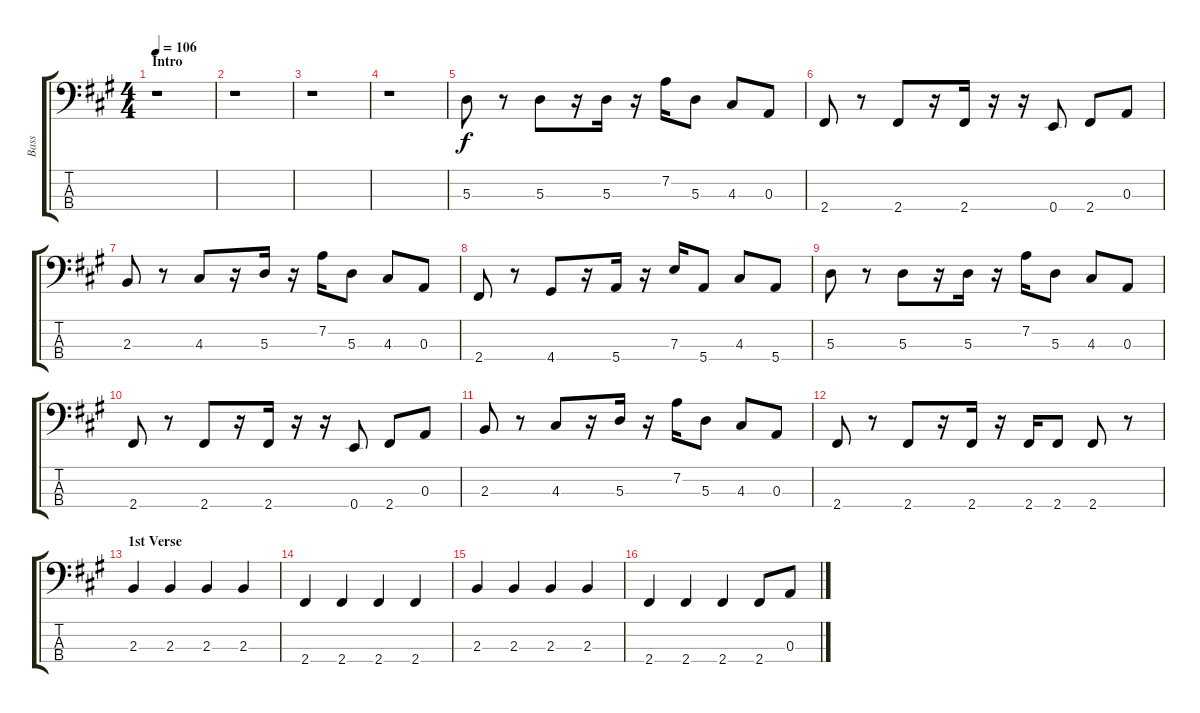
\track ("Bass" "Bass") {instrument electricbassfinger}
\staff {score tabs}
\tuning (G2 D2 A1 E1) {hide}
\ts (4 4)
\section ("" "Intro")
\tempo 106
\clef f4
\ks a
r.1{dy f instrument electricbassfinger} |
r.1 |
r.1 |
r.1 |
5.3.8{instrument distortionguitar} r.8 5.3.8 r.16 5.3.16 r.16 7.2.16 5.3.8 4.3.8 0.3.8 |
2.4.8 r.8 2.4.8 r.16 2.4.16 r.16 r.16 0.4.8 2.4.8 0.3.8 |
2.3.8 r.8 4.3.8 r.16 5.3.16 r.16 7.2.16 5.3.8 4.3.8 0.3.8 |
2.4.8 r.8 4.4.8 r.16 5.4.16 r.16 7.3.16 5.4.8 4.3.8 5.4.8 |
5.3.8{instrument distortionguitar} r.8 5.3.8 r.16 5.3.16 r.16 7.2.16 5.3.8 4.3.8 0.3.8 |
2.4.8 r.8 2.4.8 r.16 2.4.16 r.16 r.16 0.4.8 2.4.8 0.3.8 |
2.3.8 r.8 4.3.8 r.16 5.3.16 r.16 7.2.16 5.3.8 4.3.8 0.3.8 |
2.4.8 r.8 2.4.8 r.16 2.4.16 r.16 2.4.16 2.4.8 2.4.8 r.8 |
\section ("" "1st Verse")
2.3.4{instrument electricguitarmuted} 2.3.4 2.3.4 2.3.4 |
2.4.4 2.4.4 2.4.4 2.4.4 |
2.3.4{instrument electricguitarmuted} 2.3.4 2.3.4 2.3.4 |
2.4.4 2.4.4 2.4.4 2.4.8 0.3.8
